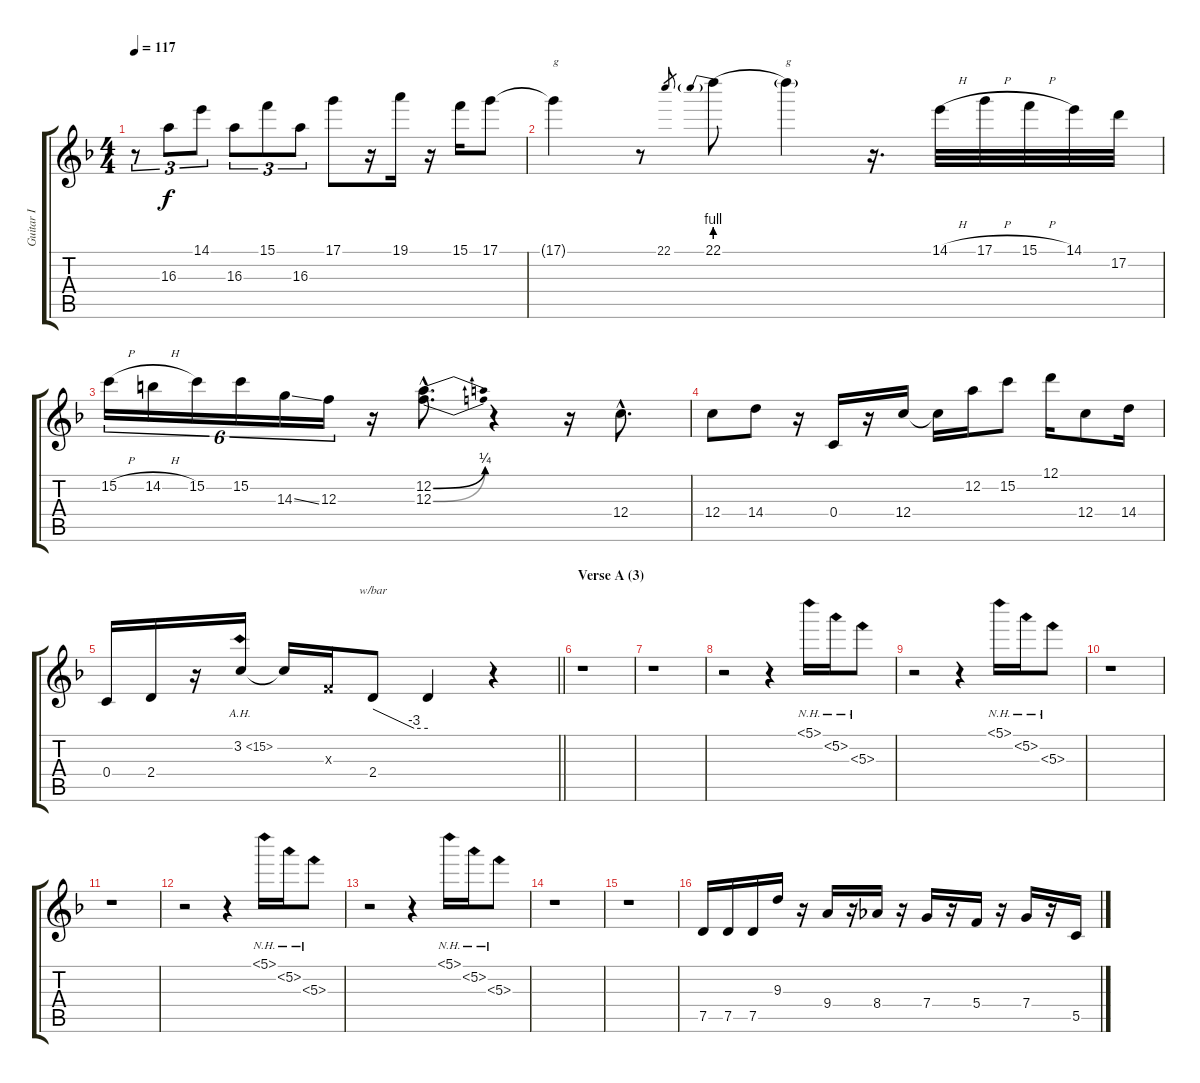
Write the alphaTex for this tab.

\track ("Guitar I" "Guitar I") {instrument distortionguitar}
\staff {score tabs}
\tuning (D4 A3 F3 C3 G2 D2) {hide}
\ts (4 4)
\tempo 117
\clef g2
\ks dminor
r.8{tu (3 2) dy f} 16.3.8{tu (3 2)} 14.1.8{tu (3 2)} 16.3.8{tu (3 2)} 15.1.8{tu (3 2)} 16.3.8{tu (3 2)} 17.1.8 r.16 19.1.16 r.16 15.1.16 17.1.8 |
17.1{t}.4{txt "g"} r.8 22.1.8{gr} 22.1{be (prebend 0 4 60 4)}.8 22.1{t}.4{txt "g"} r.16{d} 14.1{h}.32 17.1{h}.32 15.1{h}.32 14.1.32 17.2.32 |
15.2{h}.16{tu (6 4)} 14.2{h}.16{tu (6 4)} 15.2.16{tu (6 4)} 15.2.16{tu (6 4)} 14.3{ss}.16{tu (6 4)} 12.3.16{tu (6 4)} r.16 (12.2{be (bend 0 0 60 1) hac} 12.3{be (bend 0 0 60 1) hac}).8{d} r.4 r.16 12.4{hac}.8{d} |
12.4.8 14.4.8 r.16 0.4.16 r.16 12.4.16 12.4{t}.16 12.2.16 15.2.8 12.1.16 12.4.8 14.4.16 |
\barLineRight lightlight
0.4.16 2.4.16 r.16 3.2{ah 12}.16 3.2{t}.16 0.3{x}.16 2.4.8{tbe (custom default 0 0 45 -12 60 -12)} 2.4{t}.4 r.4 |
\section ("" "Verse A (3)")
r.1{volume 12} |
r.1 |
r.2 r.4 5.1{nh}.16 5.2{nh}.16 5.3{nh}.8 |
r.2 r.4 5.1{nh}.16 5.2{nh}.16 5.3{nh}.8 |
r.1 |
r.1 |
r.2 r.4 5.1{nh}.16 5.2{nh}.16 5.3{nh}.8 |
r.2 r.4 5.1{nh}.16 5.2{nh}.16 5.3{nh}.8 |
r.1 |
r.1 |
7.5.16 7.5.16 7.5.16 9.3.16 r.16 9.4.16 r.16 8.4.16 r.16 7.4.16 r.16 5.4.16 r.16 7.4.16 r.16 5.5.16
